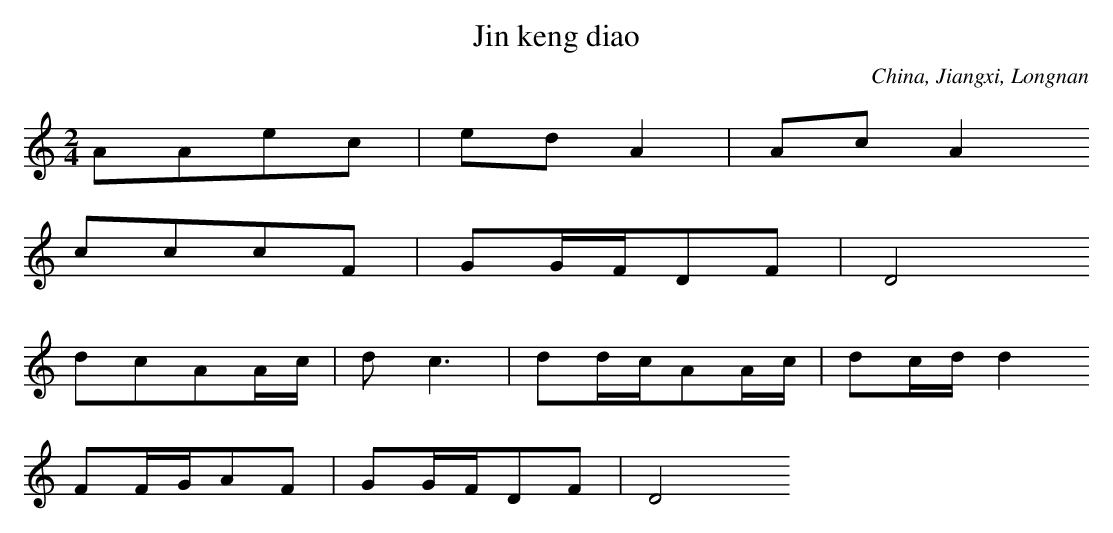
X:1
T: Jin keng diao
O: China, Jiangxi, Longnan
M: 2/4
L: 1/16
K: C
A2A2e2c2 | e2d2A4 | A2c2A4
c2c2c2F2 | G2GFD2F2 | D8
d2c2A2Ac | d2c6 | d2dcA2Ac | d2cdd4
F2FGA2F2 | G2GFD2F2 | D8
